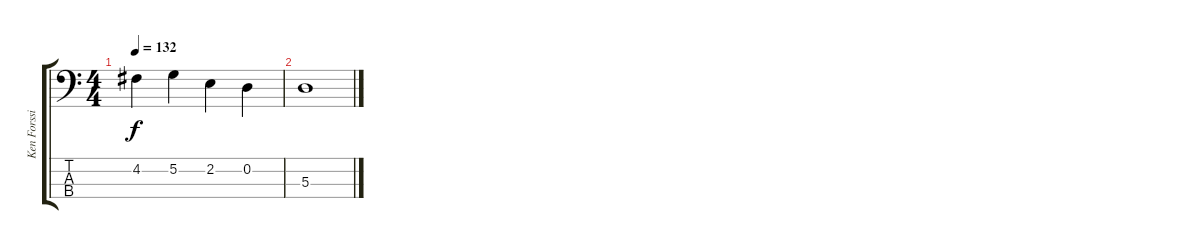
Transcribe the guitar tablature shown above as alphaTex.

\track ("Ken Forssi (bass guitar)" "Ken Forssi") {instrument electricbasspick}
\staff {score tabs}
\tuning (G2 D2 A1 E1) {hide}
\ts (4 4)
\tempo 132
\clef f4
\ks c
4.2.4{dy f} 5.2.4 2.2.4 0.2.4 |
5.3.1
